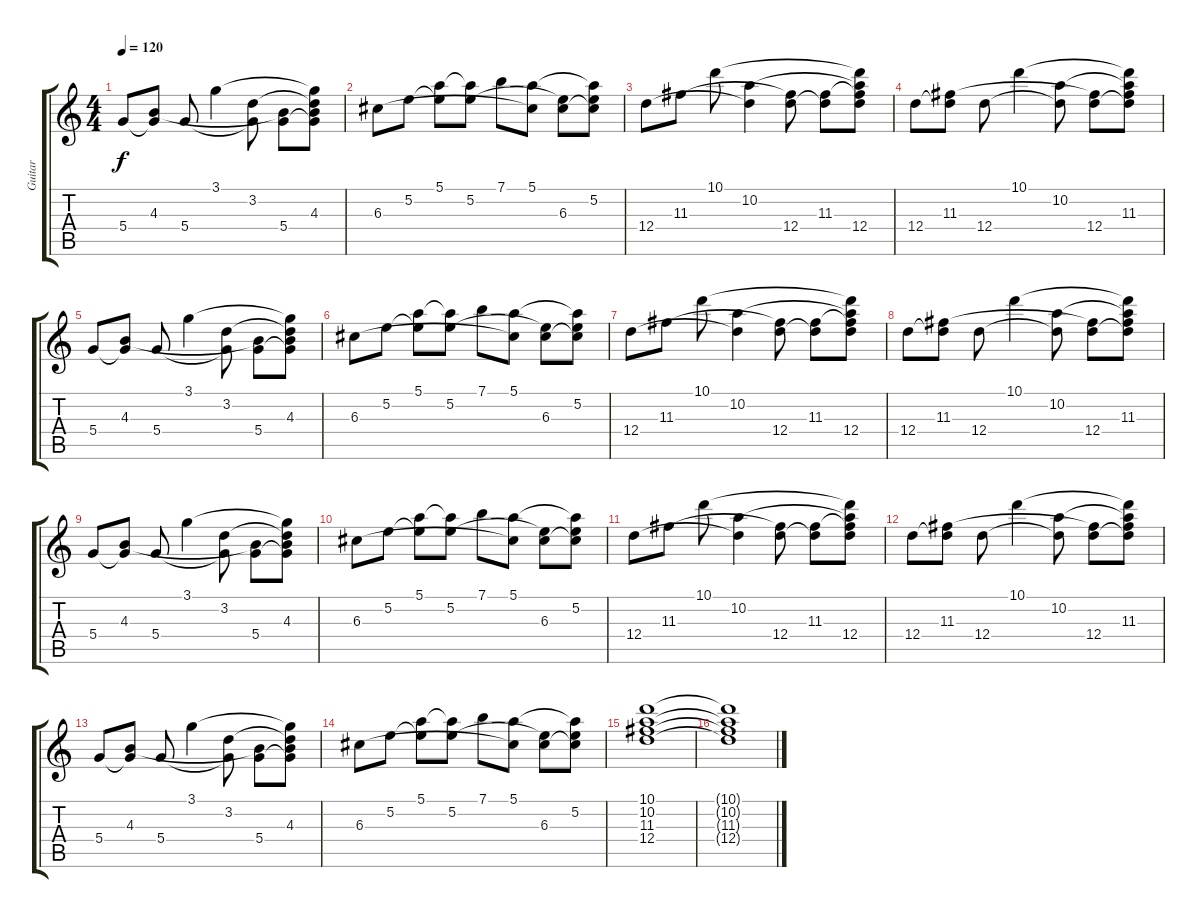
\track ("Guitar" "Guitar") {instrument electricguitarclean}
\staff {score tabs}
\tuning (E4 B3 G3 D3 A2 E2) {hide}
\ts (4 4)
\tempo 120
\clef g2
\ks c
5.4.8{dy f} (4.3 5.4{t}).8 5.4.8 3.1.4 (3.2 5.4{t}).8 (4.3{t} 5.4).8 (3.1{t} 3.2{t} 4.3 5.4{t}).8 |
6.3.8 5.2.8 (5.1 5.2{t}).8 (5.1{t} 5.2).8 7.1.8 (5.1 6.3{t}).8 (5.2{t} 6.3).8 (5.1{t} 5.2 6.3{t}).8 |
12.4.8 11.3.8 10.1.8 (10.2 12.4{t}).4 (11.3{t} 12.4).8 (11.3 12.4{t}).8 (10.1{t} 10.2{t} 11.3{t} 12.4).8 |
12.4.8 (11.3 12.4{t}).8 12.4.8 10.1.4 (10.2 12.4{t}).8 (11.3{t} 12.4).8 (10.1{t} 10.2{t} 11.3 12.4{t}).8 |
5.4.8 (4.3 5.4{t}).8 5.4.8 3.1.4 (3.2 5.4{t}).8 (4.3{t} 5.4).8 (3.1{t} 3.2{t} 4.3 5.4{t}).8 |
6.3.8 5.2.8 (5.1 5.2{t}).8 (5.1{t} 5.2).8 7.1.8 (5.1 6.3{t}).8 (5.2{t} 6.3).8 (5.1{t} 5.2 6.3{t}).8 |
12.4.8 11.3.8 10.1.8 (10.2 12.4{t}).4 (11.3{t} 12.4).8 (11.3 12.4{t}).8 (10.1{t} 10.2{t} 11.3{t} 12.4).8 |
12.4.8 (11.3 12.4{t}).8 12.4.8 10.1.4 (10.2 12.4{t}).8 (11.3{t} 12.4).8 (10.1{t} 10.2{t} 11.3 12.4{t}).8 |
5.4.8 (4.3 5.4{t}).8 5.4.8 3.1.4 (3.2 5.4{t}).8 (4.3{t} 5.4).8 (3.1{t} 3.2{t} 4.3 5.4{t}).8 |
6.3.8 5.2.8 (5.1 5.2{t}).8 (5.1{t} 5.2).8 7.1.8 (5.1 6.3{t}).8 (5.2{t} 6.3).8 (5.1{t} 5.2 6.3{t}).8 |
12.4.8 11.3.8 10.1.8 (10.2 12.4{t}).4 (11.3{t} 12.4).8 (11.3 12.4{t}).8 (10.1{t} 10.2{t} 11.3{t} 12.4).8 |
12.4.8 (11.3 12.4{t}).8 12.4.8 10.1.4 (10.2 12.4{t}).8 (11.3{t} 12.4).8 (10.1{t} 10.2{t} 11.3 12.4{t}).8 |
5.4.8 (4.3 5.4{t}).8 5.4.8 3.1.4 (3.2 5.4{t}).8 (4.3{t} 5.4).8 (3.1{t} 3.2{t} 4.3 5.4{t}).8 |
6.3.8 5.2.8 (5.1 5.2{t}).8 (5.1{t} 5.2).8 7.1.8 (5.1 6.3{t}).8 (5.2{t} 6.3).8 (5.1{t} 5.2 6.3{t}).8 |
(10.1 10.2 11.3 12.4).1 |
(10.1{t} 10.2{t} 11.3{t} 12.4{t}).1
